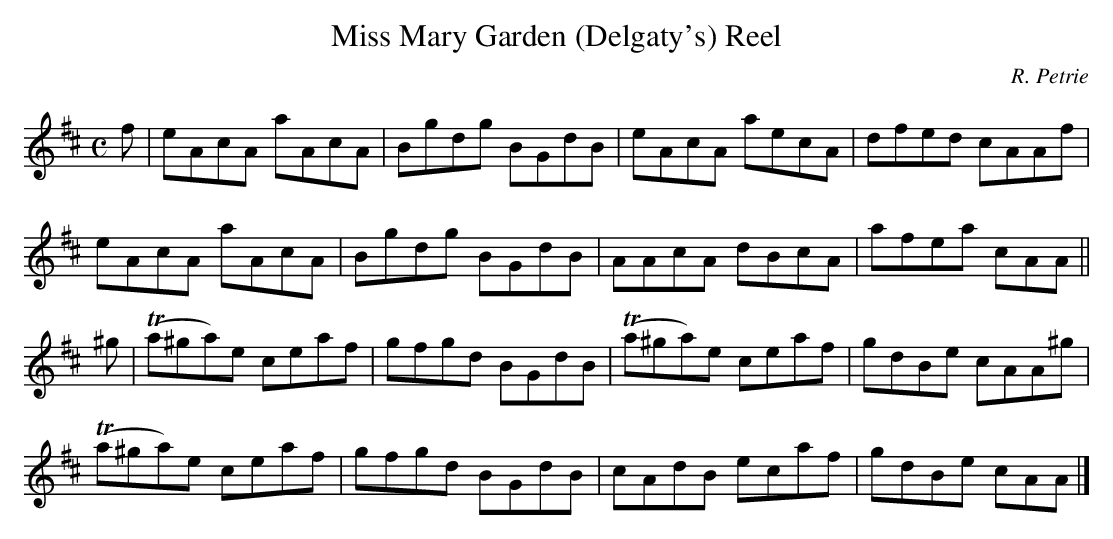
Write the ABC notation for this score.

X:1
T:Miss Mary Garden (Delgaty's) Reel
C:R. Petrie
L:1/8
M:C
K:D
 f|eAcA     aAcA|Bgdg BGdB| eAcA    aecA|dfed cAAf |
   eAcA     aAcA|Bgdg BGdB| AAcA    dBcA|afea cAA ||
^g|(Ta^ga)e ceaf|gfgd BGdB|(Ta^ga)e ceaf|gdBe cAA^g|
   (Ta^ga)e ceaf|gfgd BGdB| cAdB    ecaf|gdBe cAA |]
